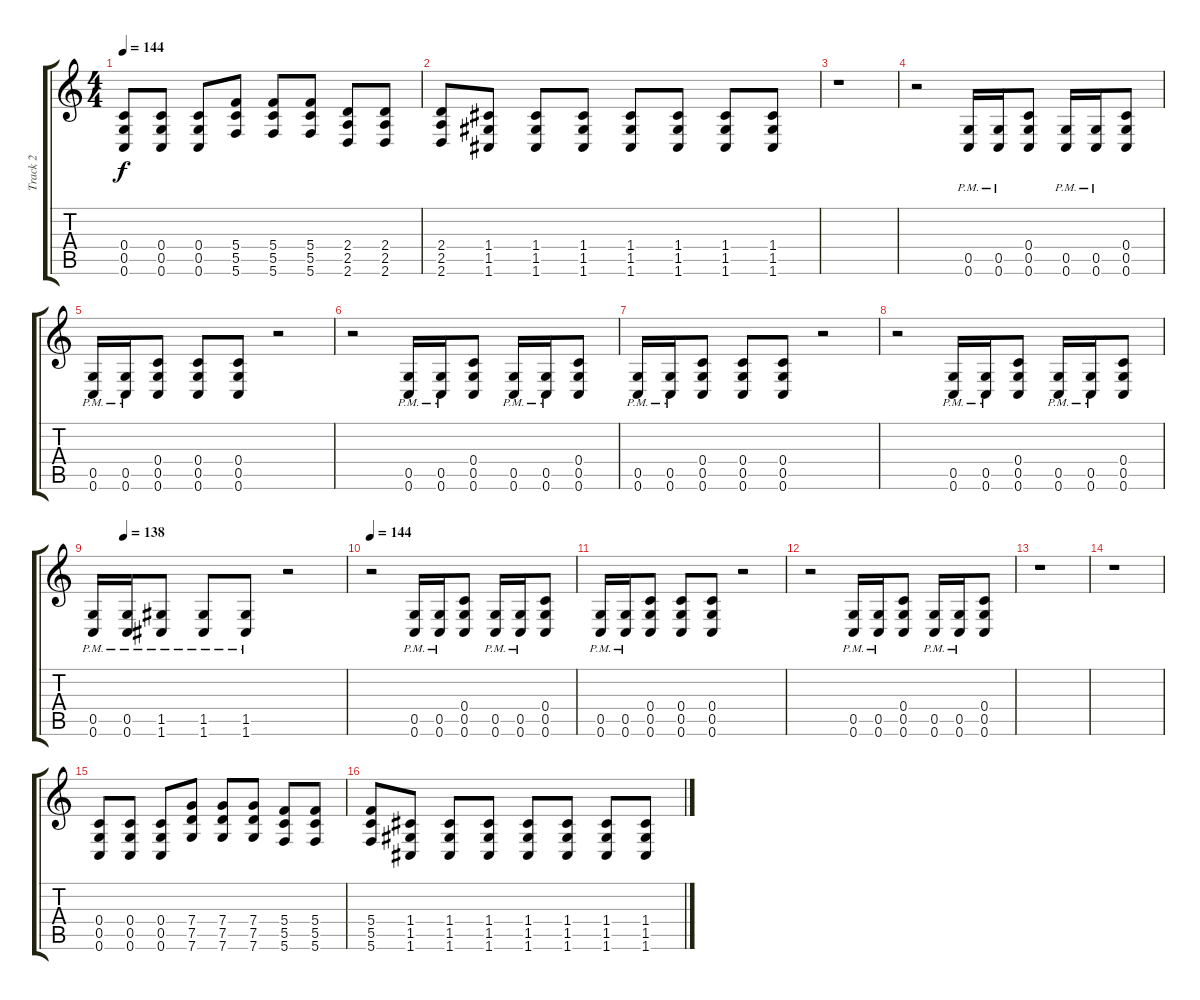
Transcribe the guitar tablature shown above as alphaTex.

\track ("Track 2" "Track 2") {instrument electricguitarjazz}
\staff {score tabs}
\tuning (D4 A3 F3 C3 G2 C2) {hide}
\ts (4 4)
\tempo 144
\clef g2
\ks c
(0.4 0.5 0.6).8{dy f} (0.4 0.5 0.6).8 (0.4 0.5 0.6).8 (5.4 5.5 5.6).8 (5.4 5.5 5.6).8 (5.4 5.5 5.6).8 (2.4 2.5 2.6).8 (2.4 2.5 2.6).8 |
(2.4 2.5 2.6).8 (1.4 1.5 1.6).8 (1.4 1.5 1.6).8 (1.4 1.5 1.6).8 (1.4 1.5 1.6).8 (1.4 1.5 1.6).8 (1.4 1.5 1.6).8 (1.4 1.5 1.6).8 |
r.1{volume 12} |
r.2 (0.5{pm} 0.6{pm}).16 (0.5{pm} 0.6{pm}).16 (0.4 0.5 0.6).8 (0.5{pm} 0.6{pm}).16 (0.5{pm} 0.6{pm}).16 (0.4 0.5 0.6).8 |
(0.5{pm} 0.6{pm}).16 (0.5{pm} 0.6{pm}).16 (0.4 0.5 0.6).8 (0.4 0.5 0.6).8 (0.4 0.5 0.6).8 r.2 |
r.2 (0.5{pm} 0.6{pm}).16 (0.5{pm} 0.6{pm}).16 (0.4 0.5 0.6).8 (0.5{pm} 0.6{pm}).16 (0.5{pm} 0.6{pm}).16 (0.4 0.5 0.6).8 |
(0.5{pm} 0.6{pm}).16 (0.5{pm} 0.6{pm}).16 (0.4 0.5 0.6).8 (0.4 0.5 0.6).8 (0.4 0.5 0.6).8 r.2 |
r.2 (0.5{pm} 0.6{pm}).16 (0.5{pm} 0.6{pm}).16 (0.4 0.5 0.6).8 (0.5{pm} 0.6{pm}).16 (0.5{pm} 0.6{pm}).16 (0.4 0.5 0.6).8 |
\tempo (138 0.125)
(0.5{pm} 0.6{pm}).16 (0.5{pm} 0.6{pm}).16 (1.5{pm} 1.6{pm}).8 (1.5{pm} 1.6{pm}).8 (1.5{pm} 1.6{pm}).8 r.2 |
\tempo 144
r.2 (0.5{pm} 0.6{pm}).16 (0.5{pm} 0.6{pm}).16 (0.4 0.5 0.6).8 (0.5{pm} 0.6{pm}).16 (0.5{pm} 0.6{pm}).16 (0.4 0.5 0.6).8 |
(0.5{pm} 0.6{pm}).16 (0.5{pm} 0.6{pm}).16 (0.4 0.5 0.6).8 (0.4 0.5 0.6).8 (0.4 0.5 0.6).8 r.2 |
r.2 (0.5{pm} 0.6{pm}).16 (0.5{pm} 0.6{pm}).16 (0.4 0.5 0.6).8 (0.5{pm} 0.6{pm}).16 (0.5{pm} 0.6{pm}).16 (0.4 0.5 0.6).8 |
r.1 |
r.1 |
(0.4 0.5 0.6).8 (0.4 0.5 0.6).8 (0.4 0.5 0.6).8 (7.4 7.5 7.6).8 (7.4 7.5 7.6).8 (7.4 7.5 7.6).8 (5.4 5.5 5.6).8 (5.4 5.5 5.6).8 |
(5.4 5.5 5.6).8 (1.4 1.5 1.6).8 (1.4 1.5 1.6).8 (1.4 1.5 1.6).8 (1.4 1.5 1.6).8 (1.4 1.5 1.6).8 (1.4 1.5 1.6).8 (1.4 1.5 1.6).8
